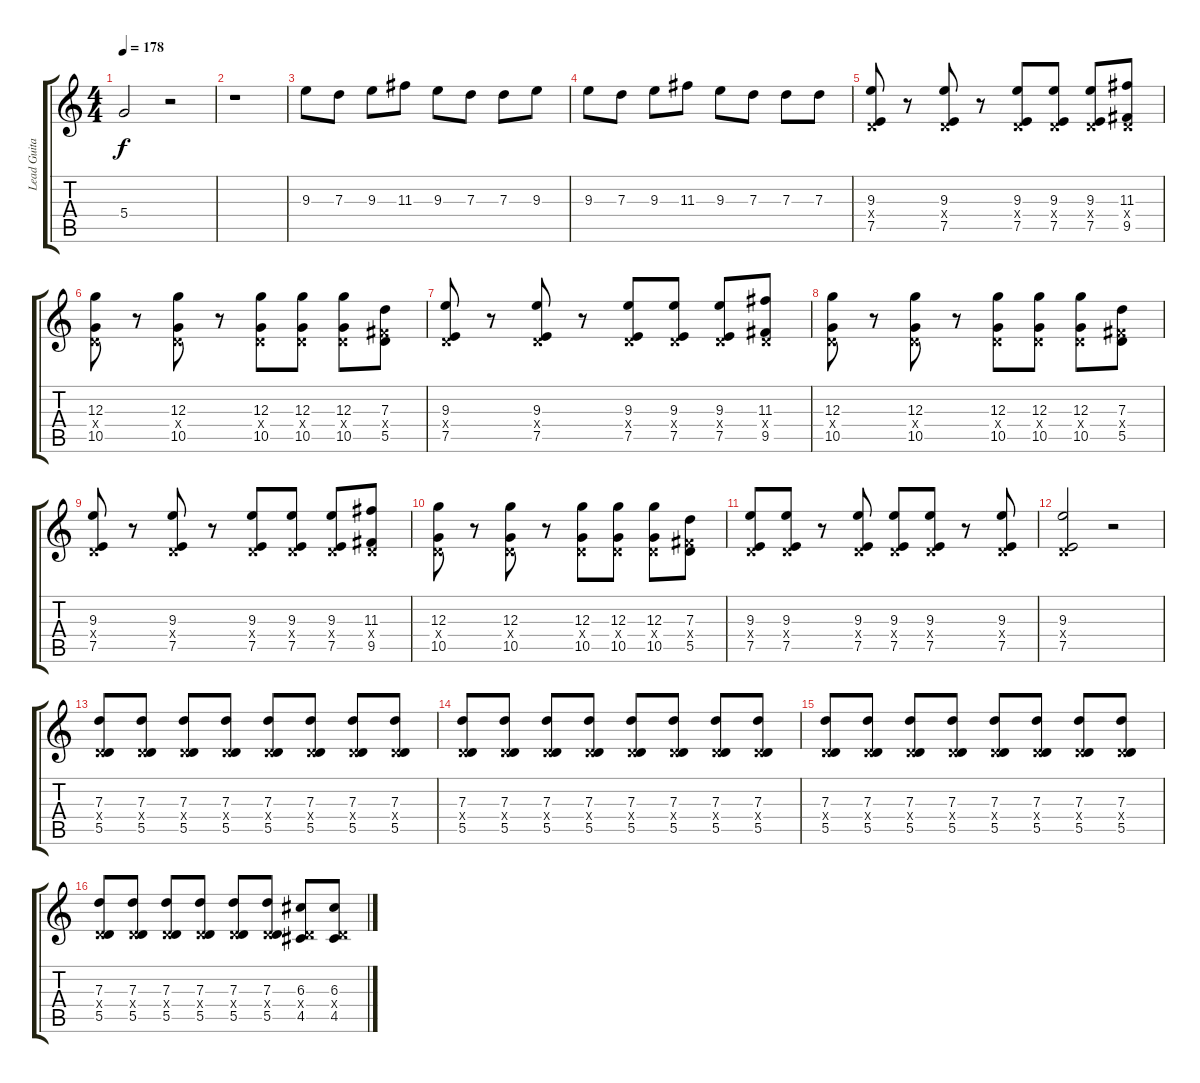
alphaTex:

\track ("Lead Guitar" "Lead Guita") {instrument distortionguitar}
\staff {score tabs}
\tuning (E4 B3 G3 D3 A2 E2) {hide}
\ts (4 4)
\tempo 178
\clef g2
\ks c
5.4.2{dy f} r.2 |
r.1 |
9.3.8 7.3.8 9.3.8 11.3.8 9.3.8 7.3.8 7.3.8 9.3.8 |
9.3.8 7.3.8 9.3.8 11.3.8 9.3.8 7.3.8 7.3.8 7.3.8 |
(9.3 0.4{x} 7.5).8 r.8 (9.3 0.4{x} 7.5).8 r.8 (9.3 0.4{x} 7.5).8 (9.3 0.4{x} 7.5).8 (9.3 0.4{x} 7.5).8 (11.3 0.4{x} 9.5).8 |
(12.3 0.4{x} 10.5).8 r.8 (12.3 0.4{x} 10.5).8 r.8 (12.3 0.4{x} 10.5).8 (12.3 0.4{x} 10.5).8 (12.3 0.4{x} 10.5).8 (7.3 4.4{x} 5.5).8 |
(9.3 0.4{x} 7.5).8 r.8 (9.3 0.4{x} 7.5).8 r.8 (9.3 0.4{x} 7.5).8 (9.3 0.4{x} 7.5).8 (9.3 0.4{x} 7.5).8 (11.3 0.4{x} 9.5).8 |
(12.3 0.4{x} 10.5).8 r.8 (12.3 0.4{x} 10.5).8 r.8 (12.3 0.4{x} 10.5).8 (12.3 0.4{x} 10.5).8 (12.3 0.4{x} 10.5).8 (7.3 4.4{x} 5.5).8 |
(9.3 0.4{x} 7.5).8 r.8 (9.3 0.4{x} 7.5).8 r.8 (9.3 0.4{x} 7.5).8 (9.3 0.4{x} 7.5).8 (9.3 0.4{x} 7.5).8 (11.3 0.4{x} 9.5).8 |
(12.3 0.4{x} 10.5).8 r.8 (12.3 0.4{x} 10.5).8 r.8 (12.3 0.4{x} 10.5).8 (12.3 0.4{x} 10.5).8 (12.3 0.4{x} 10.5).8 (7.3 4.4{x} 5.5).8 |
(9.3 0.4{x} 7.5).8 (9.3 0.4{x} 7.5).8 r.8 (9.3 0.4{x} 7.5).8 (9.3 0.4{x} 7.5).8 (9.3 0.4{x} 7.5).8 r.8 (9.3 0.4{x} 7.5).8 |
(9.3 0.4{x} 7.5).2 r.2 |
(7.3 0.4{x} 5.5).8 (7.3 0.4{x} 5.5).8 (7.3 0.4{x} 5.5).8 (7.3 0.4{x} 5.5).8 (7.3 0.4{x} 5.5).8 (7.3 0.4{x} 5.5).8 (7.3 0.4{x} 5.5).8 (7.3 0.4{x} 5.5).8 |
(7.3 0.4{x} 5.5).8 (7.3 0.4{x} 5.5).8 (7.3 0.4{x} 5.5).8 (7.3 0.4{x} 5.5).8 (7.3 0.4{x} 5.5).8 (7.3 0.4{x} 5.5).8 (7.3 0.4{x} 5.5).8 (7.3 0.4{x} 5.5).8 |
(7.3 0.4{x} 5.5).8 (7.3 0.4{x} 5.5).8 (7.3 0.4{x} 5.5).8 (7.3 0.4{x} 5.5).8 (7.3 0.4{x} 5.5).8 (7.3 0.4{x} 5.5).8 (7.3 0.4{x} 5.5).8 (7.3 0.4{x} 5.5).8 |
(7.3 0.4{x} 5.5).8 (7.3 0.4{x} 5.5).8 (7.3 0.4{x} 5.5).8 (7.3 0.4{x} 5.5).8 (7.3 0.4{x} 5.5).8 (7.3 0.4{x} 5.5).8 (6.3 0.4{x} 4.5).8 (6.3 0.4{x} 4.5).8
